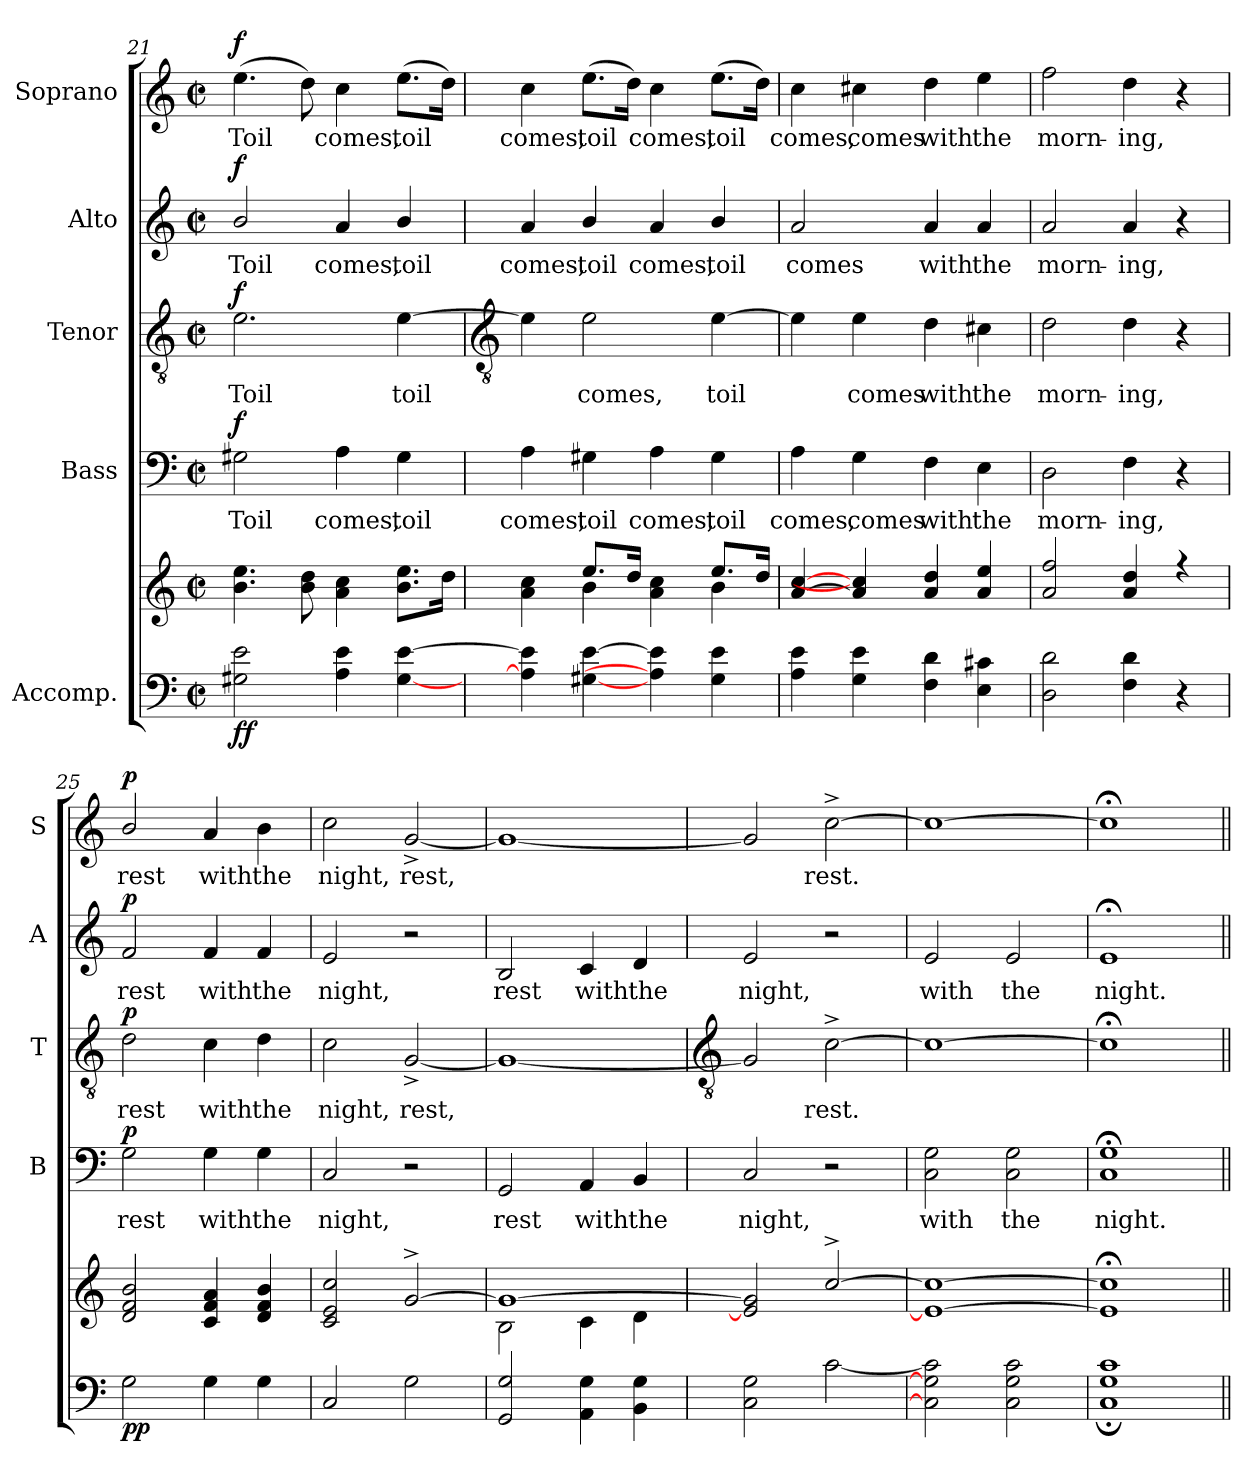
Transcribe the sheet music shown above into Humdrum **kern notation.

**kern	**kern	**dynam	**kern	**text	**dynam	**kern	**text	**dynam	**kern	**text	**dynam	**kern	**text	**dynam
*part5	*part5	*part5	*part4	*part4	*part4	*part3	*part3	*part3	*part2	*part2	*part2	*part1	*part1	*part1
*staff6	*staff5	*staff5/6	*staff4	*staff4	*staff4	*staff3	*staff3	*staff3	*staff2	*staff2	*staff2	*staff1	*staff1	*staff1
*I"Accomp.	*	*	*I"Bass	*	*	*I"Tenor	*	*	*I"Alto	*	*	*I"Soprano	*	*
*	*	*	*I'B	*	*	*I'T	*	*	*I'A	*	*	*I'S	*	*
*clefF4	*clefG2	*	*clefF4	*	*	*clefGv2	*	*	*clefG2	*	*	*clefG2	*	*
*k[]	*k[]	*	*k[]	*	*	*k[]	*	*	*k[]	*	*	*k[]	*	*
*C:	*C:	*	*C:	*	*	*C:	*	*	*C:	*	*	*C:	*	*
*M2/2	*M2/2	*	*M2/2	*	*	*M2/2	*	*	*M2/2	*	*	*M2/2	*	*
*met(c|)	*met(c|)	*	*met(c|)	*	*	*met(c|)	*	*	*met(c|)	*	*	*met(c|)	*	*
=21	=21	=21	=21	=21	=21	=21	=21	=21	=21	=21	=21	=21	=21	=21
!	!	!LO:DY:b=2	!	!LO:LY:b	!	!	!LO:LY:b	!	!	!LO:LY:b	!	!	!LO:LY:b	!
!	!	!LO:DY:n=1:b	!	!	!LO:DY:b	!	!	!LO:DY:b	!	!	!LO:DY:b	!	!	!LO:DY:b
2G#X 2e	4.b 4.ee	f f	2G#X	Toil	f	2.e	Toil	f	2b/	Toil	f	(>4.ee	Toil	f
.	8b 8dd	.	.	.	.	.	.	.	.	.	.	8dd)	.	.
!	!	!	!	!LO:LY:b	!	!	!	!	!	!LO:LY:b	!	!	!LO:LY:b	!
4A 4e	4a 4cc	.	4A	comes,	.	.	.	.	4a	comes,	.	4cc	comes,	.
!	!	!	!	!LO:LY:b	!	!	!LO:LY:b	!	!	!LO:LY:b	!	!	!LO:LY:b	!
[4G# [4e	8.b\ 8.ee\L	.	4G#	toil	.	[4e	toil	.	4b/	toil	.	(>8.eeL	toil	.
.	16dd\J	.	.	.	.	.	.	.	.	.	.	16ddJ)	.	.
!!LO:LB:g=z
=22	=22	=22	=22	=22	=22	=22	=22	=22	=22	=22	=22	=22	=22	=22
*	*	*	*	*	*	*clefGv2	*	*	*	*	*	*	*	*
*	*^	*	*	*	*	*	*	*	*	*	*	*	*	*
!	!	!	!	!	!LO:LY:b	!	!	!	!	!	!LO:LY:b	!	!	!LO:LY:b	!
4A] 4e]	4a 4cc	4ryy	.	4A	comes,	.	4e]	.	.	4a	comes,	.	4cc	comes,	.
!	!	!	!	!	!LO:LY:b	!	!	!LO:LY:b	!	!	!LO:LY:b	!	!	!LO:LY:b	!
[4G#X [4e	8.ee/L	4b\	.	4G#X	toil	.	2e	comes,	.	4b/	toil	.	(>8.eeL	toil	.
.	16dd/J	.	.	.	.	.	.	.	.	.	.	.	16ddJ)	.	.
!	!	!	!	!	!LO:LY:b	!	!	!	!	!	!LO:LY:b	!	!	!LO:LY:b	!
4A] 4e]	4a 4cc	4ryy	.	4A	comes,	.	.	.	.	4a	comes,	.	4cc	comes,	.
!	!	!	!	!	!LO:LY:b	!	!	!LO:LY:b	!	!	!LO:LY:b	!	!	!LO:LY:b	!
4G# 4e	8.ee/L	4b\	.	4G#	toil	.	[4e	toil	.	4b/	toil	.	(>8.eeL	toil	.
.	16dd/J	.	.	.	.	.	.	.	.	.	.	.	16ddJ)	.	.
=23	=23	=23	=23	=23	=23	=23	=23	=23	=23	=23	=23	=23	=23	=23	=23
!	!	!	!	!	!LO:LY:b	!	!	!	!	!	!LO:LY:b	!	!	!LO:LY:b	!
4A 4e	[4a [4cc	1ryy	.	4A	comes,	.	4e]	.	.	2a	comes	.	4cc	comes,	.
!	!	!	!	!	!LO:LY:b	!	!	!LO:LY:b	!	!	!	!	!	!LO:LY:b	!
4G 4e	4a] 4cc#]	.	.	4G	comes	.	4e	comes	.	.	.	.	4cc#X	comes	.
!	!	!	!	!	!LO:LY:b	!	!	!LO:LY:b	!	!	!LO:LY:b	!	!	!LO:LY:b	!
4F 4d	4a 4dd	.	.	4F	with	.	4d	with	.	4a	with	.	4dd	with	.
!	!	!	!	!	!LO:LY:b	!	!	!LO:LY:b	!	!	!LO:LY:b	!	!	!LO:LY:b	!
4E 4c#X	4a 4ee	.	.	4E	the	.	4c#X	the	.	4a	the	.	4ee	the	.
=24	=24	=24	=24	=24	=24	=24	=24	=24	=24	=24	=24	=24	=24	=24	=24
!	!	!	!	!	!LO:LY:b	!	!	!LO:LY:b	!	!	!LO:LY:b	!	!	!LO:LY:b	!
2D 2d	2a 2ff	1ryy	.	2D	morn-	.	2d	morn-	.	2a	morn-	.	2ff	morn-	.
!	!	!	!	!	!LO:LY:b	!	!	!LO:LY:b	!	!	!LO:LY:b	!	!	!LO:LY:b	!
4F 4d	4a 4dd	.	.	4F	-ing,	.	4d	-ing,	.	4a	-ing,	.	4dd	-ing,	.
4r	4r	.	.	4r	.	.	4r	.	.	4r	.	.	4r	.	.
=25	=25	=25	=25	=25	=25	=25	=25	=25	=25	=25	=25	=25	=25	=25	=25
!	!	!	!LO:DY:b=2	!	!LO:LY:b	!	!	!LO:LY:b	!	!	!LO:LY:b	!	!	!LO:LY:b	!
!	!	!	!LO:DY:n=1:b	!	!	!LO:DY:b	!	!	!LO:DY:b	!	!	!LO:DY:b	!	!	!LO:DY:b
2G	2d/ 2f/ 2b/	1ryy	p p	2G	rest	p	2d	rest	p	2f	rest	p	2b/	rest	p
!	!	!	!	!	!LO:LY:b	!	!	!LO:LY:b	!	!	!LO:LY:b	!	!	!LO:LY:b	!
4G	4c 4f 4a	.	.	4G	with	.	4c	with	.	4f	with	.	4a	with	.
!	!	!	!	!	!LO:LY:b	!	!	!LO:LY:b	!	!	!LO:LY:b	!	!	!LO:LY:b	!
4G	4d 4f 4b	.	.	4G	the	.	4d	the	.	4f	the	.	4b	the	.
=26	=26	=26	=26	=26	=26	=26	=26	=26	=26	=26	=26	=26	=26	=26	=26
!	!	!	!	!	!LO:LY:b	!	!	!LO:LY:b	!	!	!LO:LY:b	!	!	!LO:LY:b	!
2C	2c 2e 2cc	1ryy	.	2C	night,	.	2c	night,	.	2e	night,	.	2cc	night,	.
!	!	!	!	!	!	!	!	!LO:LY:b	!	!	!	!	!	!LO:LY:b	!
2G	[2g^	.	.	2r	.	.	[2G^	rest,	.	2r	.	.	[2g^	rest,	.
=27	=27	=27	=27	=27	=27	=27	=27	=27	=27	=27	=27	=27	=27	=27	=27
!	!	!	!	!	!LO:LY:b	!	!	!	!	!	!LO:LY:b	!	!	!	!
2GG 2G	1g_	2B\	.	2GG	rest	.	1G_	.	.	2B	rest	.	1g_	.	.
!	!	!	!	!	!LO:LY:b	!	!	!	!	!	!LO:LY:b	!	!	!	!
4AA 4G	.	4c\	.	4AA	with	.	.	.	.	4c	with	.	.	.	.
!	!	!	!	!	!LO:LY:b	!	!	!	!	!	!LO:LY:b	!	!	!	!
4BB 4G	.	4d\	.	4BB	the	.	.	.	.	4d	the	.	.	.	.
!!LO:LB:g=z
=28	=28	=28	=28	=28	=28	=28	=28	=28	=28	=28	=28	=28	=28	=28	=28
*	*	*	*	*	*	*	*clefGv2	*	*	*	*	*	*	*	*
*^	*	*	*	*	*	*	*	*	*	*	*	*	*	*	*
!	!	!	!	!	!	!LO:LY:b	!	!	!	!	!	!LO:LY:b	!	!	!	!
1ryy	2C\ 2G\	2e] 2g]	1ryy	.	2C	night,	.	2G]	.	.	2e	night,	.	2g]	.	.
!	!	!	!	!	!	!	!	!	!LO:LY:b	!	!	!	!	!	!LO:LY:b	!
.	[2c\	[2cc^	.	.	2r	.	.	[2c^	rest.	.	2r	.	.	[2cc^	rest.	.
=29	=29	=29	=29	=29	=29	=29	=29	=29	=29	=29	=29	=29	=29	=29	=29	=29
!	!	!	!	!	!	!LO:LY:b	!	!	!	!	!	!LO:LY:b	!	!	!	!
1ryy	2C\] 2G\] 2c\]	1e_ 1cc_	1ryy	.	2C 2G	with	.	1c_	.	.	2e	with	.	1cc_	.	.
!	!	!	!	!	!	!LO:LY:b	!	!	!	!	!	!LO:LY:b	!	!	!	!
.	2C\ 2G\ 2c\	.	.	.	2C 2G	the	.	.	.	.	2e	the	.	.	.	.
=30	=30	=30	=30	=30	=30	=30	=30	=30	=30	=30	=30	=30	=30	=30	=30	=30
!	!	!	!	!	!	!LO:LY:b	!	!	!	!	!	!LO:LY:b	!	!	!	!
1ryy	1C\;< 1G\;< 1c\;<	1e];< 1cc];<	1ryy	.	1C;< 1G;<	night.	.	1c;<]	.	.	1e;<	night.	.	1cc;<]	.	.
*v	*v	*	*	*	*	*	*	*	*	*	*	*	*	*	*	*
*	*v	*v	*	*	*	*	*	*	*	*	*	*	*	*	*
=||	=||	=||	=||	=||	=||	=||	=||	=||	=||	=||	=||	=||	=||	=||
*-	*-	*-	*-	*-	*-	*-	*-	*-	*-	*-	*-	*-	*-	*-
